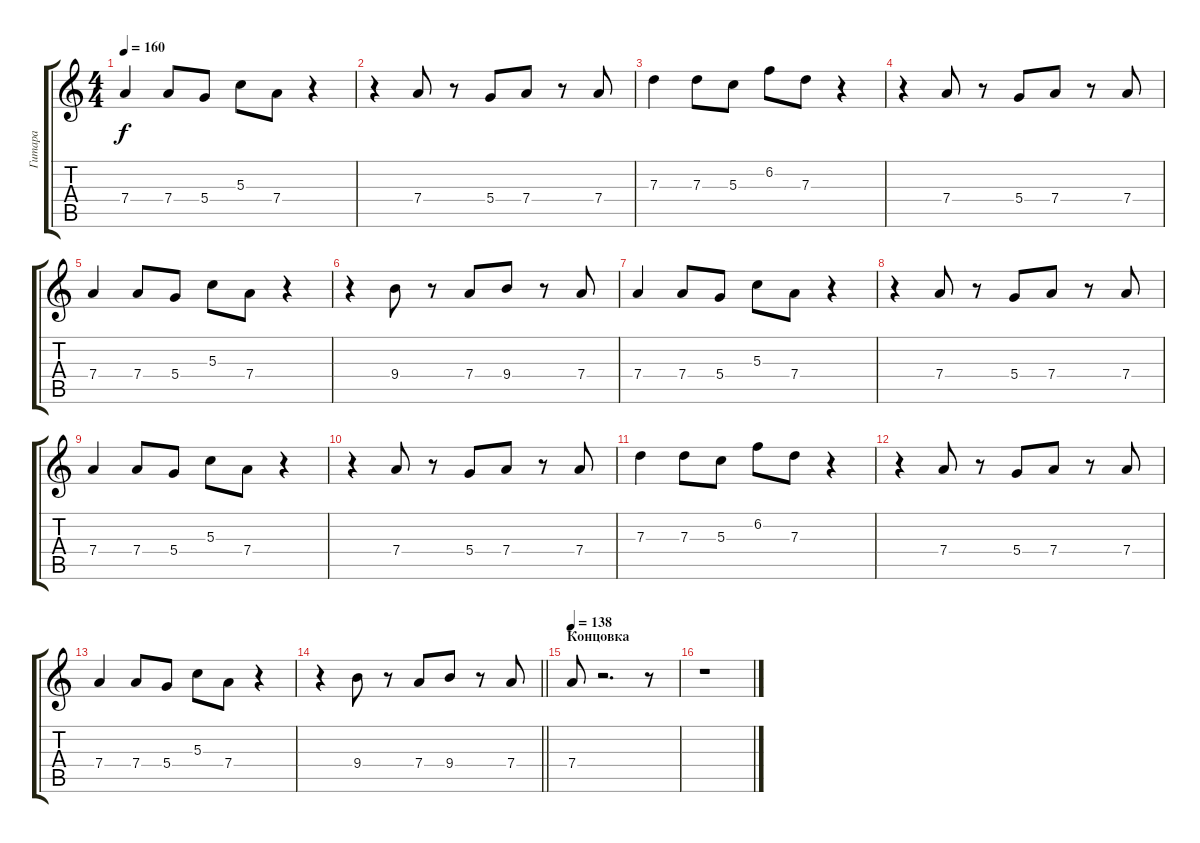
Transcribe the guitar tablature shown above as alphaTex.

\track ("Гитара" "Гитара") {instrument distortionguitar}
\staff {score tabs}
\tuning (E4 B3 G3 D3 A2 E2) {hide}
\ts (4 4)
\tempo 160
\clef g2
\ks c
7.4.4{dy f} 7.4.8 5.4.8 5.3.8 7.4.8 r.4 |
r.4 7.4.8 r.8 5.4.8 7.4.8 r.8 7.4.8 |
7.3.4 7.3.8 5.3.8 6.2.8 7.3.8 r.4 |
r.4 7.4.8 r.8 5.4.8 7.4.8 r.8 7.4.8 |
7.4.4 7.4.8 5.4.8 5.3.8 7.4.8 r.4 |
r.4 9.4.8 r.8 7.4.8 9.4.8 r.8 7.4.8 |
7.4.4 7.4.8 5.4.8 5.3.8 7.4.8 r.4 |
r.4 7.4.8 r.8 5.4.8 7.4.8 r.8 7.4.8 |
7.4.4 7.4.8 5.4.8 5.3.8 7.4.8 r.4 |
r.4 7.4.8 r.8 5.4.8 7.4.8 r.8 7.4.8 |
7.3.4 7.3.8 5.3.8 6.2.8 7.3.8 r.4 |
r.4 7.4.8 r.8 5.4.8 7.4.8 r.8 7.4.8 |
7.4.4 7.4.8 5.4.8 5.3.8 7.4.8 r.4 |
\barLineRight lightlight
r.4 9.4.8 r.8 7.4.8 9.4.8 r.8 7.4.8 |
\section ("" "Концовка")
\tempo 138
7.4.8 r.2{d} r.8 |
r.1
